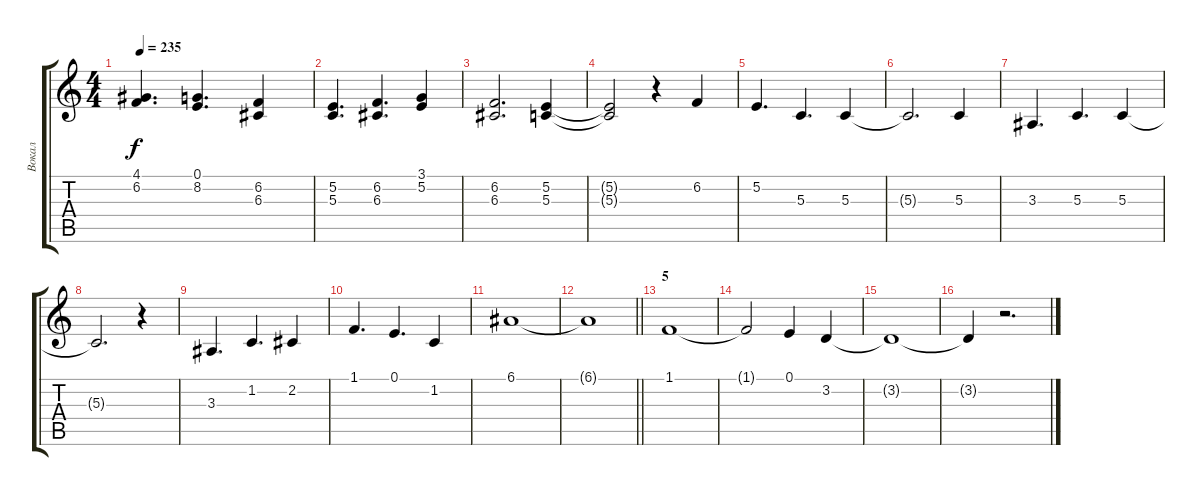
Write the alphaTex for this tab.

\track ("Вокал" "Вокал") {instrument lead6voice}
\staff {score tabs}
\tuning (E4 B3 G3 D3 A2 E2) {hide}
\ts (4 4)
\tempo 235
\clef g2
\ks c
(4.1 6.2).4{d dy f} (0.1 8.2).4{d} (6.2 6.3).4 |
(5.2 5.3).4{d} (6.2 6.3).4{d} (3.1 5.2).4 |
(6.2 6.3).2{d} (5.2 5.3).4 |
(5.2{t} 5.3{t}).2 r.4 6.2.4 |
5.2.4{d} 5.3.4{d} 5.3.4 |
5.3{t}.2{d} 5.3.4 |
3.3.4{d} 5.3.4{d} 5.3.4 |
5.3{t}.2{d} r.4 |
3.3.4{d} 1.2.4{d} 2.2.4 |
1.1.4{d} 0.1.4{d} 1.2.4 |
6.1.1 |
\barLineRight lightlight
6.1{t}.1 |
\section ("" "5")
1.1.1 |
1.1{t}.2 0.1.4 3.2.4 |
3.2{t}.1 |
3.2{t}.4 r.2{d}
